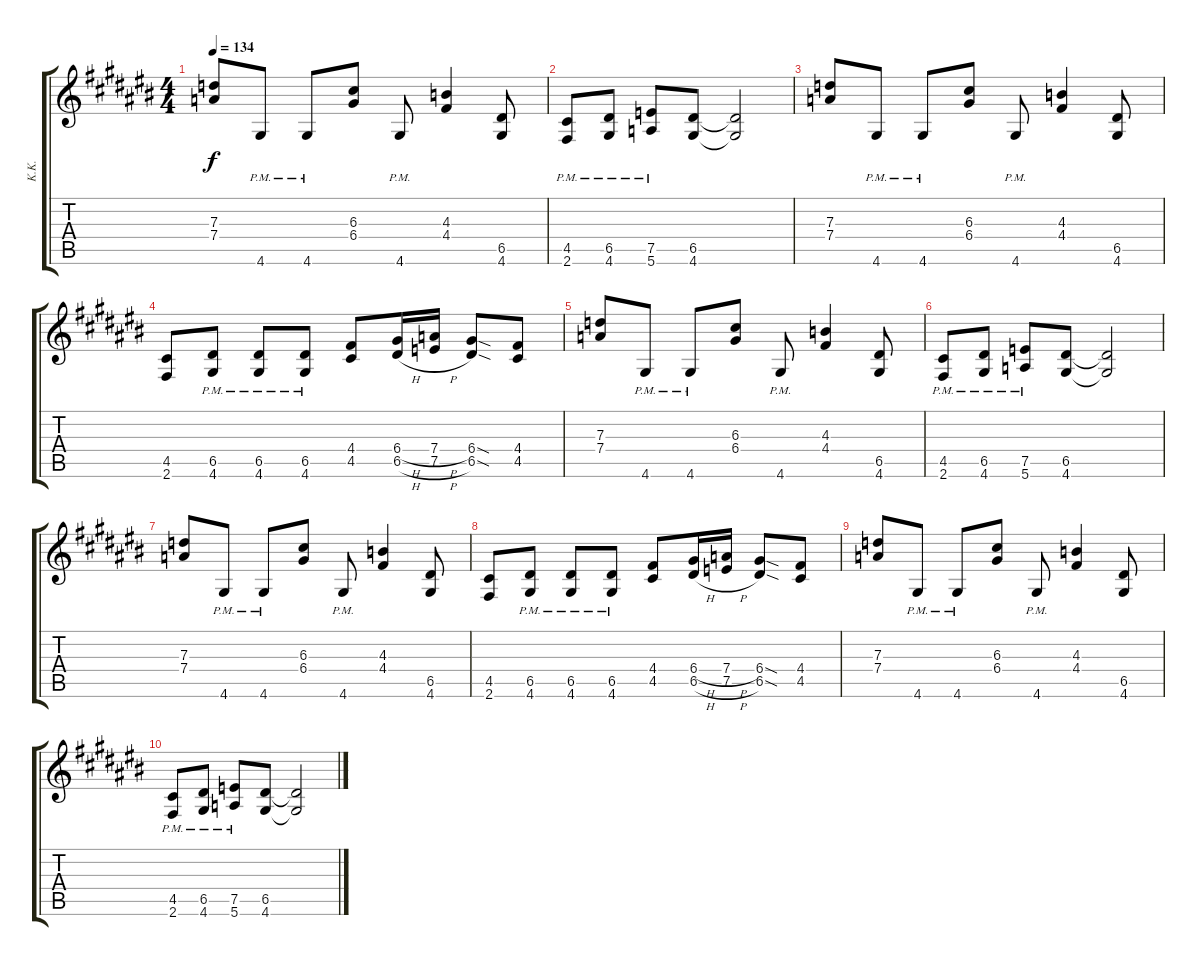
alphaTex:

\track ("K.K." "K.K.") {instrument overdrivenguitar}
\staff {score tabs}
\tuning (E4 B3 G3 D3 A2 E2) {hide}
\ts (4 4)
\tempo 134
\clef g2
\ks c#
(7.3 7.4).8{dy f} 4.6{pm}.8 4.6{pm}.8 (6.3 6.4).8 4.6{pm}.8 (4.3 4.4).4 (6.5 4.6).8 |
(4.5{pm} 2.6{pm}).8 (6.5{pm} 4.6{pm}).8 (7.5{pm} 5.6{pm}).8 (6.5 4.6).8 (6.5{t} 4.6{t}).2 |
(7.3 7.4).8{volume 5} 4.6{pm}.8 4.6{pm}.8 (6.3 6.4).8 4.6{pm}.8 (4.3 4.4).4 (6.5 4.6).8 |
(4.5 2.6).8 (6.5{pm} 4.6{pm}).8 (6.5{pm} 4.6{pm}).8 (6.5{pm} 4.6{pm}).8 (4.4 4.5).8 (6.4{h} 6.5{h}).16 (7.4{h} 7.5{h}).16 (6.4{sod} 6.5{sod}).8 (4.4 4.5).8 |
(7.3 7.4).8 4.6{pm}.8 4.6{pm}.8 (6.3 6.4).8 4.6{pm}.8 (4.3 4.4).4 (6.5 4.6).8 |
(4.5{pm} 2.6{pm}).8 (6.5{pm} 4.6{pm}).8 (7.5{pm} 5.6{pm}).8 (6.5 4.6).8 (6.5{t} 4.6{t}).2 |
(7.3 7.4).8{volume 0} 4.6{pm}.8 4.6{pm}.8 (6.3 6.4).8 4.6{pm}.8 (4.3 4.4).4 (6.5 4.6).8 |
(4.5 2.6).8 (6.5{pm} 4.6{pm}).8 (6.5{pm} 4.6{pm}).8 (6.5{pm} 4.6{pm}).8 (4.4 4.5).8 (6.4{h} 6.5{h}).16 (7.4{h} 7.5{h}).16 (6.4{sod} 6.5{sod}).8 (4.4 4.5).8 |
(7.3 7.4).8 4.6{pm}.8 4.6{pm}.8 (6.3 6.4).8 4.6{pm}.8 (4.3 4.4).4 (6.5 4.6).8 |
(4.5{pm} 2.6{pm}).8 (6.5{pm} 4.6{pm}).8 (7.5{pm} 5.6{pm}).8 (6.5 4.6).8 (6.5{t} 4.6{t}).2
